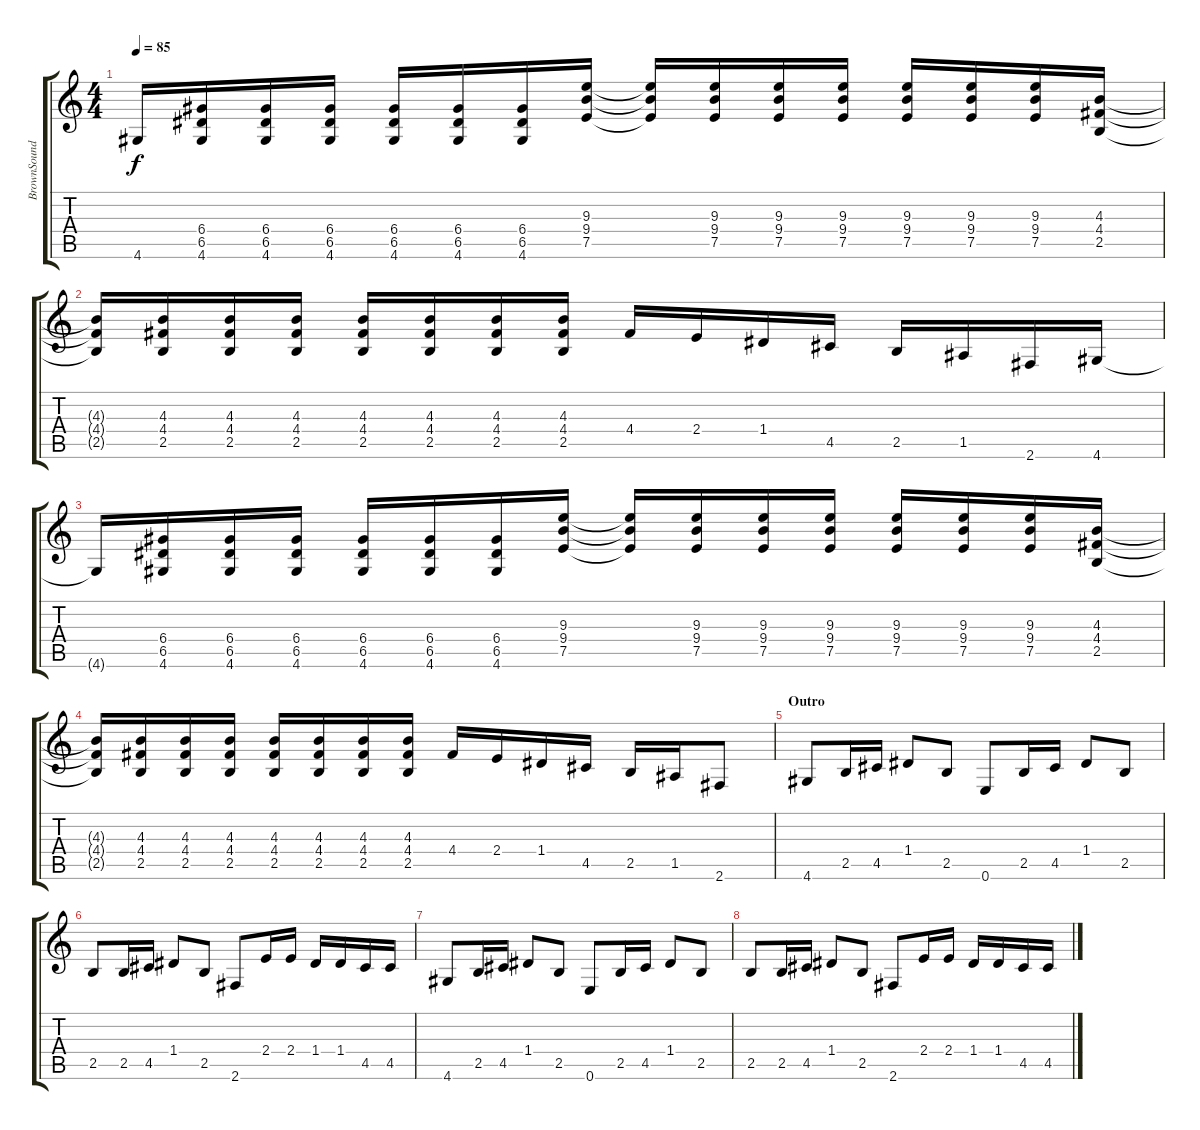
\track ("BrownSound" "BrownSound") {instrument distortionguitar}
\staff {score tabs}
\tuning (E4 B3 G3 D3 A2 E2) {hide}
\ts (4 4)
\tempo 85
\clef g2
\ks c
4.6{t}.16{dy f} (6.4 6.5 4.6).16 (6.4 6.5 4.6).16 (6.4 6.5 4.6).16 (6.4 6.5 4.6).16 (6.4 6.5 4.6).16 (6.4 6.5 4.6).16 (9.3 9.4 7.5).16 (9.3{t} 9.4{t} 7.5{t}).16 (9.3 9.4 7.5).16 (9.3 9.4 7.5).16 (9.3 9.4 7.5).16 (9.3 9.4 7.5).16 (9.3 9.4 7.5).16 (9.3 9.4 7.5).16 (4.3 4.4 2.5).16 |
(4.3{t} 4.4{t} 2.5{t}).16 (4.3 4.4 2.5).16 (4.3 4.4 2.5).16 (4.3 4.4 2.5).16 (4.3 4.4 2.5).16 (4.3 4.4 2.5).16 (4.3 4.4 2.5).16 (4.3 4.4 2.5).16 4.4.16 2.4.16 1.4.16 4.5.16 2.5.16 1.5.16 2.6.16 4.6.16 |
4.6{t}.16 (6.4 6.5 4.6).16 (6.4 6.5 4.6).16 (6.4 6.5 4.6).16 (6.4 6.5 4.6).16 (6.4 6.5 4.6).16 (6.4 6.5 4.6).16 (9.3 9.4 7.5).16 (9.3{t} 9.4{t} 7.5{t}).16 (9.3 9.4 7.5).16 (9.3 9.4 7.5).16 (9.3 9.4 7.5).16 (9.3 9.4 7.5).16 (9.3 9.4 7.5).16 (9.3 9.4 7.5).16 (4.3 4.4 2.5).16 |
(4.3{t} 4.4{t} 2.5{t}).16 (4.3 4.4 2.5).16 (4.3 4.4 2.5).16 (4.3 4.4 2.5).16 (4.3 4.4 2.5).16 (4.3 4.4 2.5).16 (4.3 4.4 2.5).16 (4.3 4.4 2.5).16 4.4.16 2.4.16 1.4.16 4.5.16 2.5.16 1.5.16 2.6.8 |
\section ("" "Outro")
4.6.8 2.5.16 4.5.16 1.4.8 2.5.8 0.6.8 2.5.16 4.5.16 1.4.8 2.5.8 |
2.5.8 2.5.16 4.5.16 1.4.8 2.5.8 2.6.8 2.4.16 2.4.16 1.4.16 1.4.16 4.5.16 4.5.16 |
4.6.8 2.5.16 4.5.16 1.4.8 2.5.8 0.6.8 2.5.16 4.5.16 1.4.8 2.5.8 |
2.5.8 2.5.16 4.5.16 1.4.8 2.5.8 2.6.8 2.4.16 2.4.16 1.4.16 1.4.16 4.5.16 4.5.16
